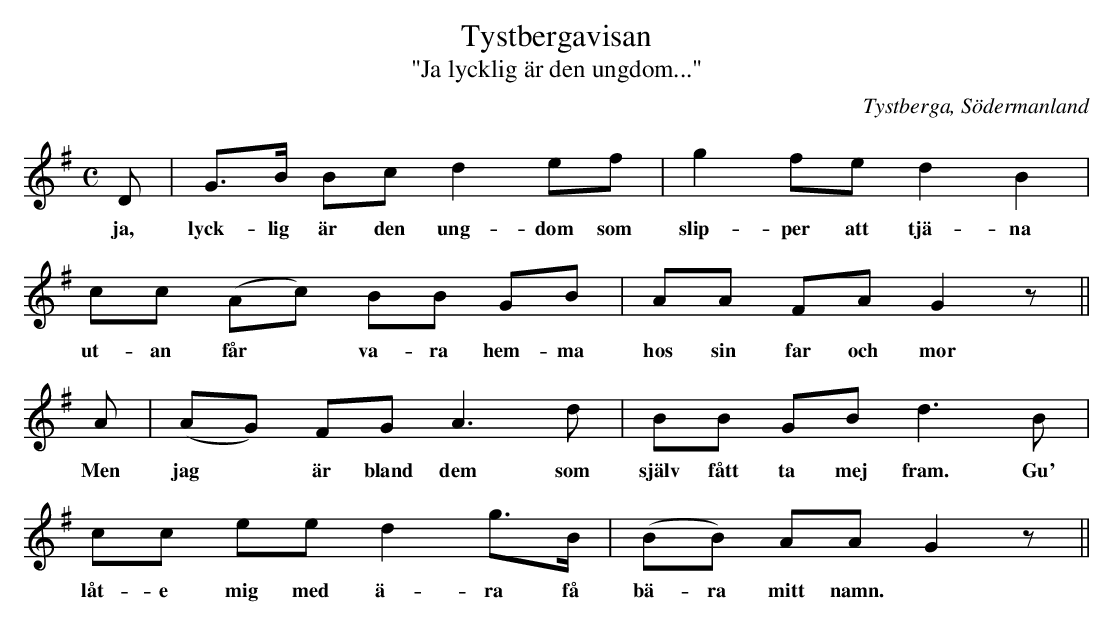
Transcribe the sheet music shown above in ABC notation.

X:1
T:Tystbergavisan
T:"Ja lycklig är den ungdom..."
O:Tystberga, Södermanland
M:C
L:1/8
K:G
D | G>B Bc d2 ef | g2 fe d2 B2 | cc (Ac) BB GB | AA FA G2 z ||
w: ja, lyck-lig är den ung-dom som slip-per att tjä-na ut-an får * va-ra hem-ma hos sin far och mor
A | (AG) FG A2>d2 | BB GB d2>B2 | cc ee d2 g>B | (BB) AA G2 z ||
w: Men jag* är bland dem som själv fått ta mej fram. Gu' låt-e mig med ä-ra få bä-ra mitt namn.
